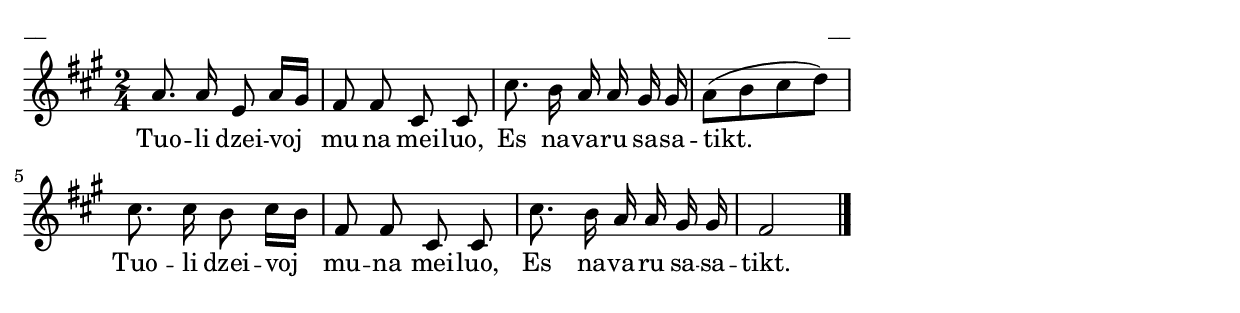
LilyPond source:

\version "2.13.16"
%\header {
%    title = "Tuoli dzeivoj muna meiluo"
%}
\paper {
line-width = 14\cm
left-margin = 0.4\cm
between-system-padding = 0.1\cm
between-system-space = 0.1\cm
}
\layout {
indent = #0
ragged-last = ##f
}


voiceA = \relative c'' {
\clef "treble"
\key fis \minor
\time 2/4
a8. a16 e8 a16[ gis] | fis8 fis cis cis |
cis'8. b16 a a gis gis | a8[( b cis d]) |
cis8. cis16 b8 cis16[ b] | fis8 fis cis cis |
cis'8. b16 a a gis gis | fis2
\bar "|."
} 

lyricA = \lyricmode {
Tuo -- li dzei -- voj mu -- na mei -- luo,
Es na -- va -- ru sa -- sa -- tikt.
Tuo -- li dzei -- voj mu -- na mei -- luo,
Es na -- va -- ru sa -- sa -- tikt.
} 


fullScore = <<
\new Staff {
<<
\new Voice = "voiceA" { \oneVoice \autoBeamOff \voiceA }
\lyricsto "voiceA" \new Lyrics \lyricA
>>
}
>>

\score {
\fullScore
\header { piece = "__" opus = "__" }
}
\markup { \with-color #(x11-color 'white) \sans \smaller "__" }
\score {
\unfoldRepeats
\fullScore
\midi {
\context { \Staff \remove "Staff_performer" }
\context { \Voice \consists "Staff_performer" }
}
}



